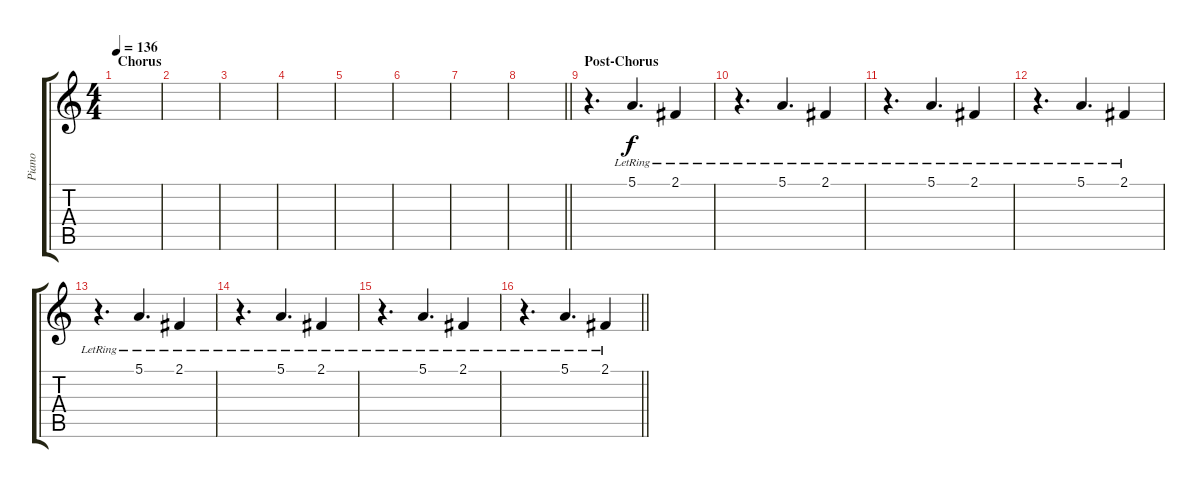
\track ("Piano" "Piano") {instrument acousticgrandpiano}
\staff {score tabs}
\tuning (E4 B3 G3 D3 A2 E2) {hide}
\ts (4 4)
\section ("" "Chorus")
\tempo 136
\clef g2
\ks c
|
|
|
|
|
|
|
\barLineRight lightlight
|
\section ("" "Post-Chorus")
r.4{d} 5.1{lr}.4{d} 2.1{lr}.4 |
r.4{d} 5.1{lr}.4{d} 2.1{lr}.4 |
r.4{d} 5.1{lr}.4{d} 2.1{lr}.4 |
r.4{d} 5.1{lr}.4{d} 2.1{lr}.4 |
r.4{d} 5.1{lr}.4{d} 2.1{lr}.4 |
r.4{d} 5.1{lr}.4{d} 2.1{lr}.4 |
r.4{d} 5.1{lr}.4{d} 2.1{lr}.4 |
\barLineRight lightlight
r.4{d} 5.1{lr}.4{d} 2.1{lr}.4
